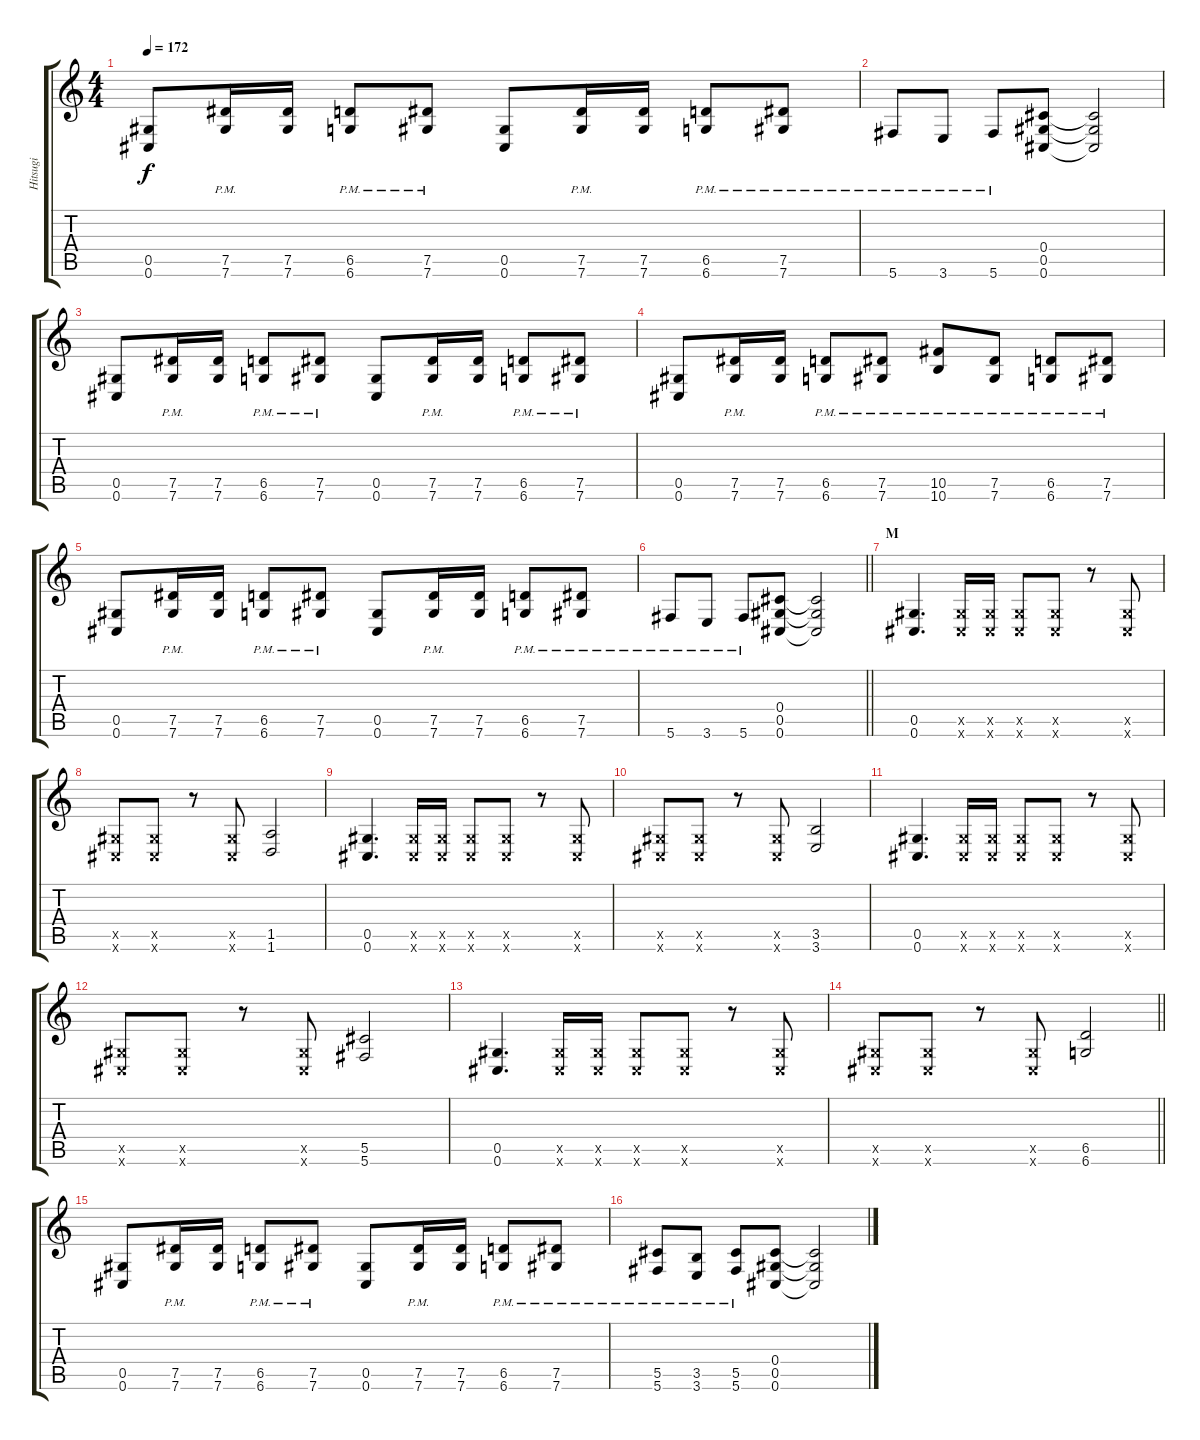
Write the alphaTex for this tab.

\track ("Hitsugi" "Hitsugi") {instrument distortionguitar}
\staff {score tabs}
\tuning (Eb4 Bb3 Gb3 Db3 Ab2 Db2) {hide}
\ts (4 4)
\tempo 172
\clef g2
\ks c
(0.5 0.6).8{dy f} (7.5{pm} 7.6{pm}).16 (7.5 7.6).16 (6.5{pm} 6.6{pm}).8 (7.5{pm} 7.6{pm}).8 (0.5 0.6).8 (7.5{pm} 7.6{pm}).16 (7.5 7.6).16 (6.5{pm} 6.6{pm}).8 (7.5{pm} 7.6{pm}).8 |
5.6{pm}.8 3.6{pm}.8 5.6{pm}.8 (0.4 0.5 0.6).8 (0.4{t} 0.5{t} 0.6{t}).2 |
(0.5 0.6).8 (7.5{pm} 7.6{pm}).16 (7.5 7.6).16 (6.5{pm} 6.6{pm}).8 (7.5{pm} 7.6{pm}).8 (0.5 0.6).8 (7.5{pm} 7.6{pm}).16 (7.5 7.6).16 (6.5{pm} 6.6{pm}).8 (7.5{pm} 7.6{pm}).8 |
(0.5 0.6).8 (7.5{pm} 7.6{pm}).16 (7.5 7.6).16 (6.5{pm} 6.6{pm}).8 (7.5{pm} 7.6{pm}).8 (10.5{pm} 10.6{pm}).8 (7.5{pm} 7.6{pm}).8 (6.5{pm} 6.6{pm}).8 (7.5{pm} 7.6{pm}).8 |
(0.5 0.6).8 (7.5{pm} 7.6{pm}).16 (7.5 7.6).16 (6.5{pm} 6.6{pm}).8 (7.5{pm} 7.6{pm}).8 (0.5 0.6).8 (7.5{pm} 7.6{pm}).16 (7.5 7.6).16 (6.5{pm} 6.6{pm}).8 (7.5{pm} 7.6{pm}).8 |
\barLineRight lightlight
5.6{pm}.8 3.6{pm}.8 5.6{pm}.8 (0.4 0.5 0.6).8 (0.4{t} 0.5{t} 0.6{t}).2 |
\section ("" "M")
(0.5 0.6).4{d} (0.5{x} 0.6{x}).16 (0.5{x} 0.6{x}).16 (0.5{x} 0.6{x}).8 (0.5{x} 0.6{x}).8 r.8 (0.5{x} 0.6{x}).8 |
(0.5{x} 0.6{x}).8 (0.5{x} 0.6{x}).8 r.8 (0.5{x} 0.6{x}).8 (1.5 1.6).2 |
(0.5 0.6).4{d} (0.5{x} 0.6{x}).16 (0.5{x} 0.6{x}).16 (0.5{x} 0.6{x}).8 (0.5{x} 0.6{x}).8 r.8 (0.5{x} 0.6{x}).8 |
(0.5{x} 0.6{x}).8 (0.5{x} 0.6{x}).8 r.8 (0.5{x} 0.6{x}).8 (3.5 3.6).2 |
(0.5 0.6).4{d} (0.5{x} 0.6{x}).16 (0.5{x} 0.6{x}).16 (0.5{x} 0.6{x}).8 (0.5{x} 0.6{x}).8 r.8 (0.5{x} 0.6{x}).8 |
(0.5{x} 0.6{x}).8 (0.5{x} 0.6{x}).8 r.8 (0.5{x} 0.6{x}).8 (5.5 5.6).2 |
(0.5 0.6).4{d} (0.5{x} 0.6{x}).16 (0.5{x} 0.6{x}).16 (0.5{x} 0.6{x}).8 (0.5{x} 0.6{x}).8 r.8 (0.5{x} 0.6{x}).8 |
\barLineRight lightlight
(0.5{x} 0.6{x}).8 (0.5{x} 0.6{x}).8 r.8 (0.5{x} 0.6{x}).8 (6.5 6.6).2 |
(0.5 0.6).8 (7.5{pm} 7.6{pm}).16 (7.5 7.6).16 (6.5{pm} 6.6{pm}).8 (7.5{pm} 7.6{pm}).8 (0.5 0.6).8 (7.5{pm} 7.6{pm}).16 (7.5 7.6).16 (6.5{pm} 6.6{pm}).8 (7.5{pm} 7.6{pm}).8 |
(5.5{pm} 5.6{pm}).8 (3.5{pm} 3.6{pm}).8 (5.5{pm} 5.6{pm}).8 (0.4 0.5 0.6).8 (0.4{t} 0.5{t} 0.6{t}).2
